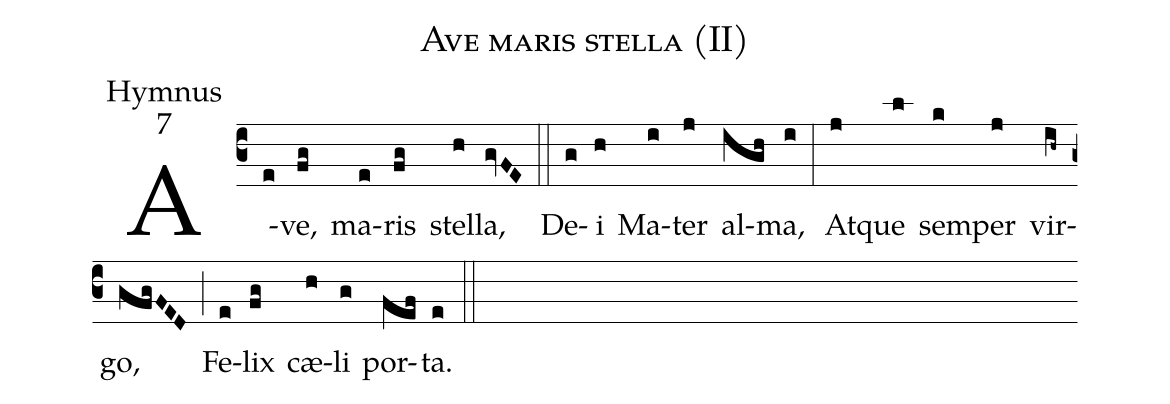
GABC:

name:Ave maris stella (II);
office-part:Hymnus;
mode:7;
%%
(c3) A(e)ve,(fg) ma(e)ris(fg) stel(h)la,(gvFE) (::)
De(g)i(h) Ma(i)ter(j) al(igh)ma,(i) (:)
At(j)que(l) sem(k)per(j) vir(ih~)go,(gfgFED) (;) Fe(e)lix(fg) cæ(h)li(g) por(fef)ta.(e) (::)
